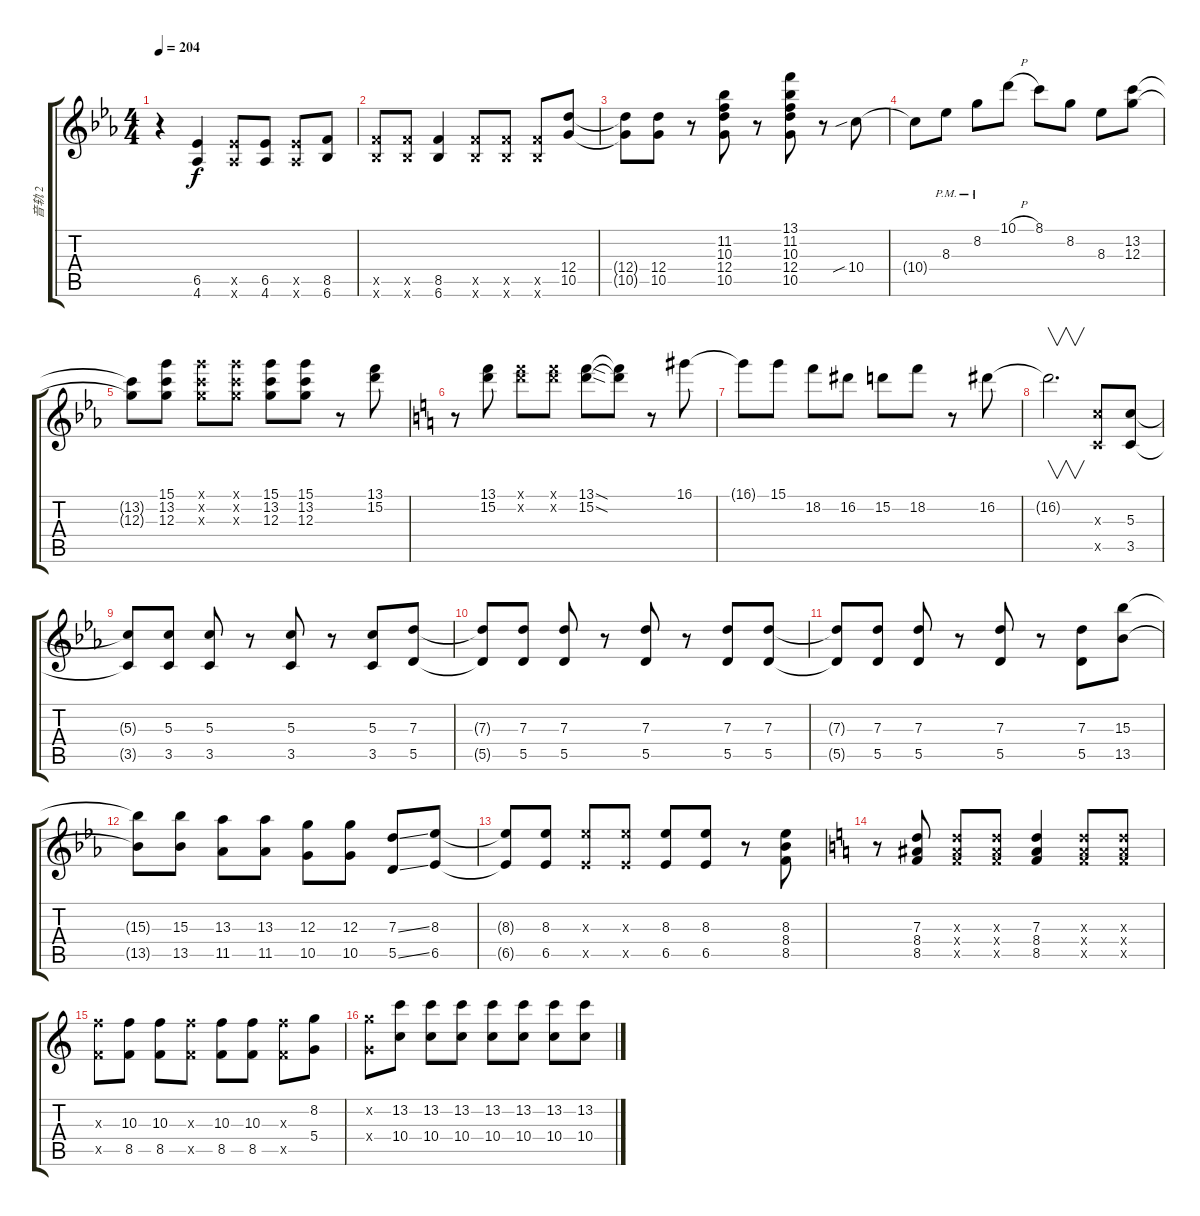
\track ("音轨 2" "音轨 2") {instrument overdrivenguitar}
\staff {score tabs}
\tuning (E4 B3 G3 D3 A2 E2) {hide}
\ts (4 4)
\tempo 204
\clef g2
\ks eb
r.4{dy f} (6.5 4.6).4 (6.5{x} 4.6{x}).8 (6.5 4.6).8 (6.5{x} 4.6{x}).8 (8.5 6.6).8 |
(8.5{x} 6.6{x}).8 (8.5{x} 6.6{x}).8 (8.5 6.6).4 (8.5{x} 6.6{x}).8 (8.5{x} 6.6{x}).8 (8.5{x} 6.6{x}).8 (12.4 10.5).8 |
(12.4{t} 10.5{t}).8 (12.4 10.5).8 r.8 (11.2 10.3 12.4 10.5).8 r.8 (13.1 11.2 10.3 12.4 10.5).8 r.8 10.4{sib}.8 |
10.4{t}.8 8.3{pm}.8 8.2{pm}.8 10.1{h}.8 8.1.8 8.2.8 8.3.8 (13.2 12.3).8 |
(13.2{t} 12.3{t}).8 (15.1 13.2 12.3).8 (15.1{x} 13.2{x} 12.3{x}).8 (15.1{x} 13.2{x} 12.3{x}).8 (15.1 13.2 12.3).8 (15.1 13.2 12.3).8 r.8 (13.1 15.2).8 |
\ks c
r.8 (13.1 15.2).8 (13.1{x} 15.2{x}).8 (13.1{x} 15.2{x}).8 (13.1{sod} 15.2{sod}).8 (13.1{t} 15.2{t}).8 r.8 16.1.8 |
16.1{t}.8 15.1.8 18.2.8 16.2.8 15.2.8 18.2.8 r.8 16.2.8 |
16.2{t}.2{v d} (5.3{x} 3.5{x}).8 (5.3 3.5).8 |
\ks eb
(5.3{t} 3.5{t}).8 (5.3 3.5).8 (5.3 3.5).8 r.8 (5.3 3.5).8 r.8 (5.3 3.5).8 (7.3 5.5).8 |
(7.3{t} 5.5{t}).8 (7.3 5.5).8 (7.3 5.5).8 r.8 (7.3 5.5).8 r.8 (7.3 5.5).8 (7.3 5.5).8 |
(7.3{t} 5.5{t}).8 (7.3 5.5).8 (7.3 5.5).8 r.8 (7.3 5.5).8 r.8 (7.3 5.5).8 (15.3 13.5).8 |
(15.3{t} 13.5{t}).8 (15.3 13.5).8 (13.3 11.5).8 (13.3 11.5).8 (12.3 10.5).8 (12.3 10.5).8 (7.3{ss} 5.5{ss}).8 (8.3 6.5).8 |
(8.3{t} 6.5{t}).8 (8.3 6.5).8 (8.3{x} 6.5{x}).8 (8.3{x} 6.5{x}).8 (8.3 6.5).8 (8.3 6.5).8 r.8 (8.3 8.4 8.5).8 |
\ks c
r.8 (7.3 8.4 8.5).8 (7.3{x} 8.4{x} 8.5{x}).8 (7.3{x} 8.4{x} 8.5{x}).8 (7.3 8.4 8.5).4 (7.3{x} 8.4{x} 8.5{x}).8 (7.3{x} 8.4{x} 8.5{x}).8 |
(10.3{x} 8.5{x}).8 (10.3 8.5).8 (10.3 8.5).8 (10.3{x} 8.5{x}).8 (10.3 8.5).8 (10.3 8.5).8 (10.3{x} 8.5{x}).8 (8.2 5.4).8 |
(8.2{x} 5.4{x}).8 (13.2 10.4).8 (13.2 10.4).8 (13.2 10.4).8 (13.2 10.4).8 (13.2 10.4).8 (13.2 10.4).8 (13.2 10.4).8
